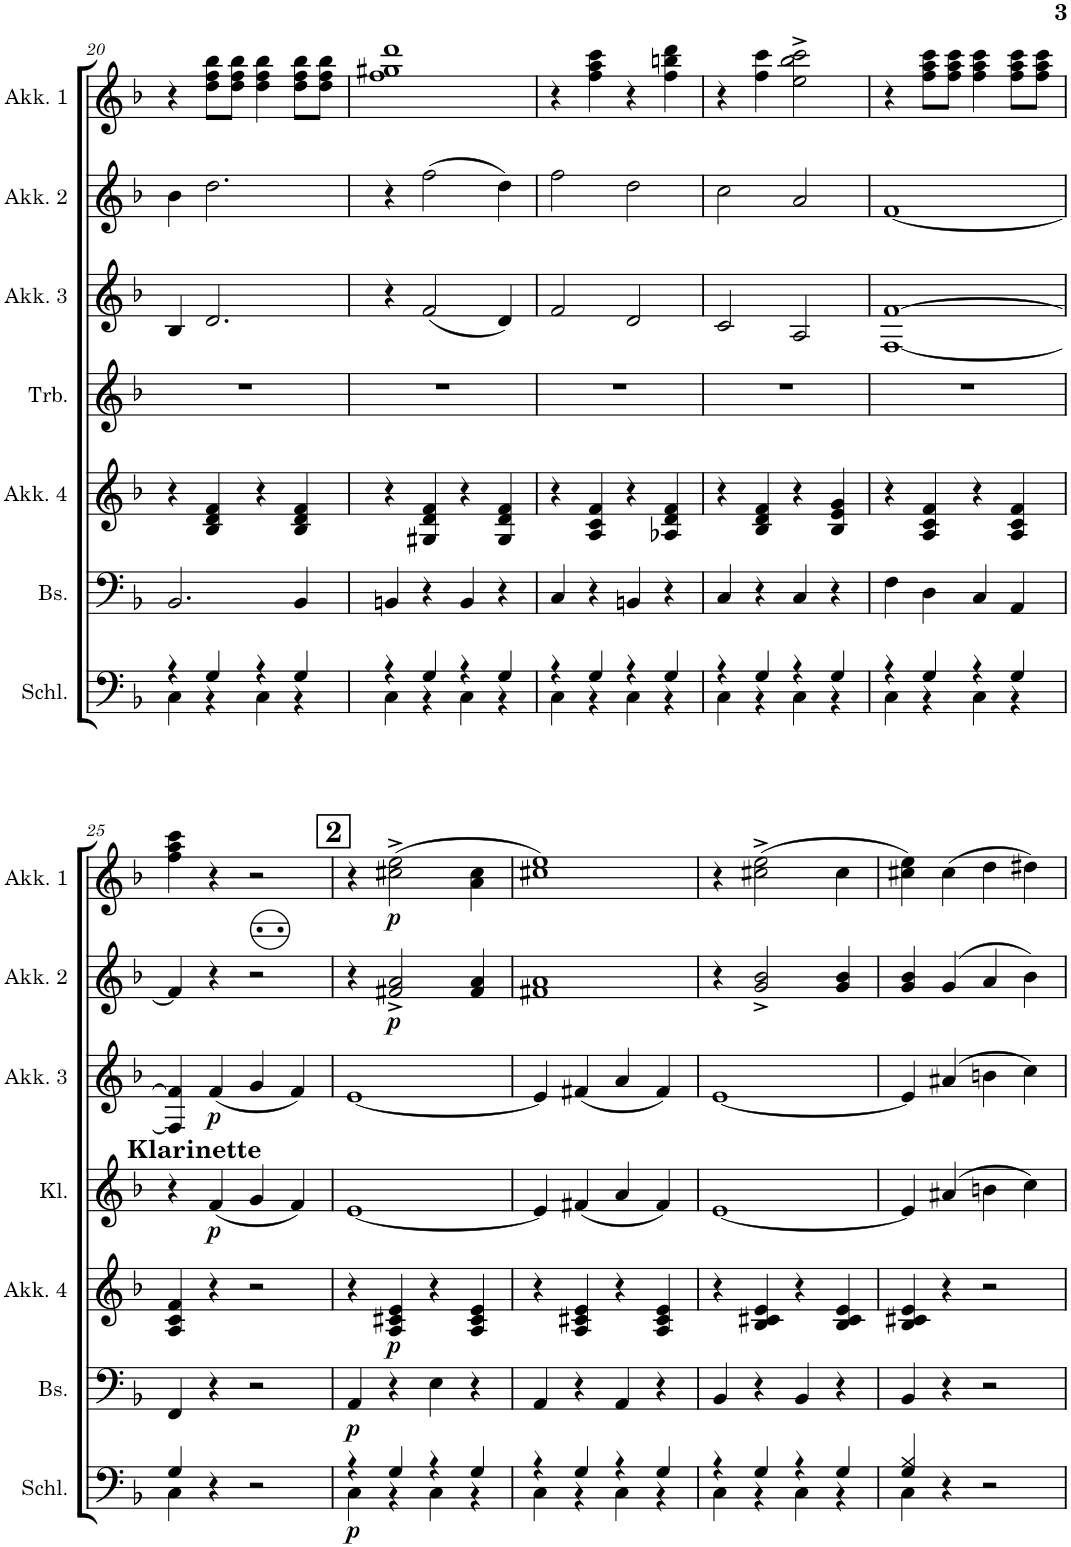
**kern	**dynam	**kern	**dynam	**kern	**dynam	**kern	**dynam	**kern	**dynam	**kern	**dynam	**kern	**dynam
*part7	*part7	*part6	*part6	*part5	*part5	*part4	*part4	*part3	*part3	*part2	*part2	*part1	*part1
*staff7	*staff7	*staff6	*staff6	*staff5	*staff5	*staff4	*staff4	*staff3	*staff3	*staff2	*staff2	*staff1	*staff1
*I"Schlagzeug	*	*I"Bass	*	*I"Akkordeon 4	*	*I"Keyboard	*	*I"Akkordeon 3	*	*I"Akkordeon 2	*	*I"Akkordeon 1	*
*I'Schl.	*	*I'Bs.	*	*I'Akk. 4	*	*I'Keyb.	*	*I'Akk. 3	*	*I'Akk. 2	*	*I'Akk. 1	*
!!LO:PB:g=z
*clefF4	*	*clefF4	*	*clefG2	*	*clefG2	*	*clefG2	*	*clefG2	*	*clefG2	*
*k[b-]	*	*k[b-]	*	*k[b-]	*	*k[b-]	*	*k[b-]	*	*k[b-]	*	*k[b-]	*
*M2/2	*	*M2/2	*	*M2/2	*	*M2/2	*	*M2/2	*	*M2/2	*	*M2/2	*
*met(c|)	*	*met(c|)	*	*met(c|)	*	*met(c|)	*	*met(c|)	*	*met(c|)	*	*met(c|)	*
=20	=20	=20	=20	=20	=20	=20	=20	=20	=20	=20	=20	=20	=20
*^	*	*	*	*	*	*	*	*	*	*	*	*	*
4r	4C\	.	2.BB-/	.	4r	.	1r	.	4B-/	.	4b-\	.	4r	.
4G/	4r	.	.	.	4B-/ 4d/ 4f/	.	.	.	2.d/	.	2.dd\	.	8dd\ 8ff\ 8bb-\L	.
.	.	.	.	.	.	.	.	.	.	.	.	.	8dd\ 8ff\ 8bb-\J	.
4r	4C\	.	.	.	4r	.	.	.	.	.	.	.	4dd\ 4ff\ 4bb-\	.
4G/	4r	.	4BB-/	.	4B-/ 4d/ 4f/	.	.	.	.	.	.	.	8dd\ 8ff\ 8bb-\L	.
.	.	.	.	.	.	.	.	.	.	.	.	.	8dd\ 8ff\ 8bb-\J	.
=21	=21	=21	=21	=21	=21	=21	=21	=21	=21	=21	=21	=21	=21	=21
4r	4C\	.	4BBn/	.	4r	.	1r	.	4r	.	4r	.	1ff 1gg#X 1ddd	.
4G/	4r	.	4r	.	4G#X/ 4d/ 4f/	.	.	.	(2f/	.	(2ff\	.	.	.
4r	4C\	.	4BB/	.	4r	.	.	.	.	.	.	.	.	.
4G/	4r	.	4r	.	4G#/ 4d/ 4f/	.	.	.	4d/)	.	4dd\)	.	.	.
=22	=22	=22	=22	=22	=22	=22	=22	=22	=22	=22	=22	=22	=22	=22
4r	4C\	.	4C/	.	4r	.	1r	.	2f/	.	2ff\	.	4r	.
4G/	4r	.	4r	.	4A/ 4c/ 4f/	.	.	.	.	.	.	.	4ff\ 4aa\ 4ccc\	.
4r	4C\	.	4BBn/	.	4r	.	.	.	2d/	.	2dd\	.	4r	.
4G/	4r	.	4r	.	4A-X/ 4d/ 4f/	.	.	.	.	.	.	.	4ff\ 4bbn\ 4ddd\	.
=23	=23	=23	=23	=23	=23	=23	=23	=23	=23	=23	=23	=23	=23	=23
4r	4C\	.	4C/	.	4r	.	1r	.	2c/	.	2cc\	.	4r	.
4G/	4r	.	4r	.	4B-/ 4d/ 4f/	.	.	.	.	.	.	.	4ff\ 4ccc\	.
4r	4C\	.	4C/	.	4r	.	.	.	2A/	.	2a/	.	2ee\^ 2bb-\^ 2ccc\^	.
4G/	4r	.	4r	.	4B-/ 4e/ 4g/	.	.	.	.	.	.	.	.	.
=24	=24	=24	=24	=24	=24	=24	=24	=24	=24	=24	=24	=24	=24	=24
4r	4C\	.	4F\	.	4r	.	1r	.	[1F [1f	.	[1f	.	4r	.
4G/	4r	.	4D\	.	4A/ 4c/ 4f/	.	.	.	.	.	.	.	8ff\ 8aa\ 8ccc\L	.
.	.	.	.	.	.	.	.	.	.	.	.	.	8ff\ 8aa\ 8ccc\J	.
4r	4C\	.	4C/	.	4r	.	.	.	.	.	.	.	4ff\ 4aa\ 4ccc\	.
4G/	4r	.	4AA/	.	4A/ 4c/ 4f/	.	.	.	.	.	.	.	8ff\ 8aa\ 8ccc\L	.
.	.	.	.	.	.	.	.	.	.	.	.	.	8ff\ 8aa\ 8ccc\J	.
!!LO:LB:g=z
=25	=25	=25	=25	=25	=25	=25	=25	=25	=25	=25	=25	=25	=25	=25
*	*	*	*	*	*	*	*clefG2	*	*	*	*	*	*	*
!	!	!	!	!	!	!	!LO:TX:a:B:t=Klarinette	!	!	!	!	!	!	!
4G/	4C\	.	4FF/	.	4A/ 4c/ 4f/	.	4r	.	4F/] 4f/]	.	4f/]	.	4ff\ 4aa\ 4ccc\	.
!	!	!	!	!	!	!	!	!LO:DY:b	!	!LO:DY:b	!	!	!	!
4r	4ryy	.	4r	.	4r	.	(4f/	p	(4f/	p	4r	.	4r	.
2r	2ryy	.	2r	.	2r	.	4g/	.	4g/	.	2r	.	2r	.
.	.	.	.	.	.	.	4f/)	.	4f/)	.	.	.	.	.
!!LO:REH:place=s1:a:B:cj:fs=14:t=2
=26	=26	=26	=26	=26	=26	=26	=26	=26	=26	=26	=26	=26	=26	=26
!	!	!LO:DY:b	!	!LO:DY:b	!	!	!	!	!	!	!	!	!	!
4r	4C\	p	4AA/	p	4r	.	[1e	.	[1e	.	4r	.	4r	.
!	!	!	!	!	!	!LO:DY:b	!	!	!	!	!	!LO:DY:b	!	!LO:DY:b
4G/	4r	.	4r	.	4A/ 4c#X/ 4e/	p	.	.	.	.	2f#X/^ 2a/^	p	(2cc#X\^ 2ee\^	p
4r	4C\	.	4E\	.	4r	.	.	.	.	.	.	.	.	.
4G/	4r	.	4r	.	4A/ 4c#/ 4e/	.	.	.	.	.	4f#/ 4a/	.	4a\ 4cc#\	.
=27	=27	=27	=27	=27	=27	=27	=27	=27	=27	=27	=27	=27	=27	=27
4r	4C\	.	4AA/	.	4r	.	4e/]	.	4e/]	.	1f#X 1a	.	1cc#X 1ee)	.
4G/	4r	.	4r	.	4A/ 4c#X/ 4e/	.	(4f#X/	.	(4f#X/	.	.	.	.	.
4r	4C\	.	4AA/	.	4r	.	4a/	.	4a/	.	.	.	.	.
4G/	4r	.	4r	.	4A/ 4c#/ 4e/	.	4f#/)	.	4f#/)	.	.	.	.	.
=28	=28	=28	=28	=28	=28	=28	=28	=28	=28	=28	=28	=28	=28	=28
4r	4C\	.	4BB-/	.	4r	.	[1e	.	[1e	.	4r	.	4r	.
4G/	4r	.	4r	.	4B-/ 4c#X/ 4e/	.	.	.	.	.	2g/^ 2b-/^	.	(2cc#X\^ 2ee\^	.
4r	4C\	.	4BB-/	.	4r	.	.	.	.	.	.	.	.	.
4G/	4r	.	4r	.	4B-/ 4c#/ 4e/	.	.	.	.	.	4g/ 4b-/	.	4cc#\	.
=29	=29	=29	=29	=29	=29	=29	=29	=29	=29	=29	=29	=29	=29	=29
4G/ 4B-/	4C\	.	4BB-/	.	4B-/ 4c#X/ 4e/	.	4e/]	.	4e/]	.	4g/ 4b-/	.	4cc#X\ 4ee\)	.
4r	4ryy	.	4r	.	4r	.	(4a#X/	.	(4a#X/	.	(4g/	.	(4cc#\	.
2r	2ryy	.	2r	.	2r	.	4bn\	.	4bn\	.	4a/	.	4dd\	.
.	.	.	.	.	.	.	4cc\)	.	4cc\)	.	4b-\)	.	4dd#X\)	.
*v	*v	*	*	*	*	*	*	*	*	*	*	*	*	*
=	=	=	=	=	=	=	=	=	=	=	=	=	=
*-	*-	*-	*-	*-	*-	*-	*-	*-	*-	*-	*-	*-	*-
